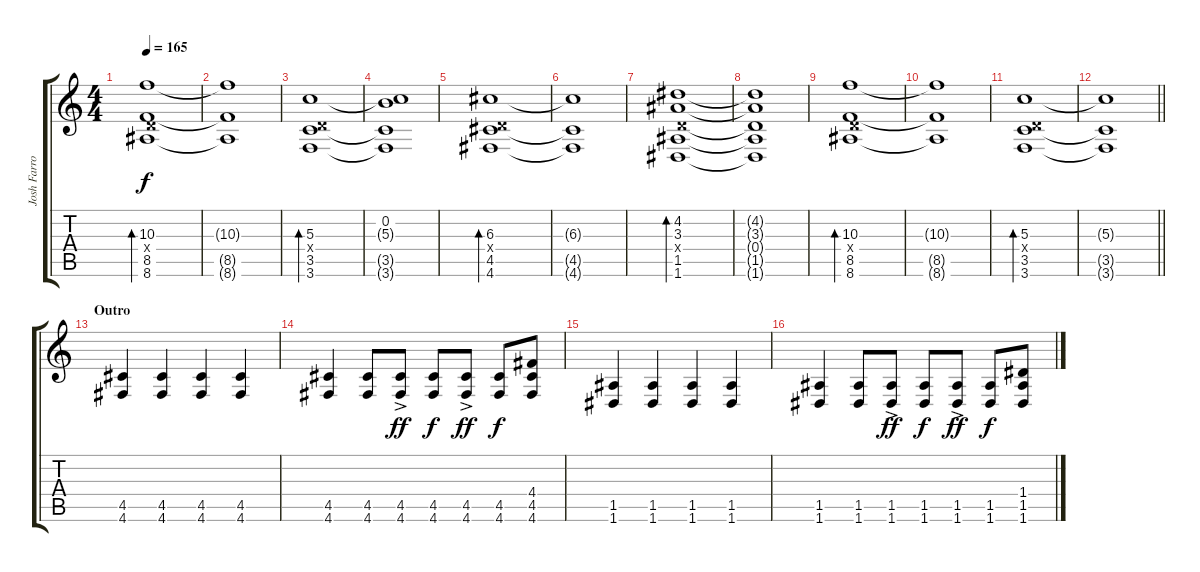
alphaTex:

\track ("Josh Farro (Rhythm Guitar/Left)" "Josh Farro") {instrument distortionguitar}
\staff {score tabs}
\tuning (E4 B3 G3 D3 A2 D2) {hide}
\ts (4 4)
\tempo 165
\clef g2
\ks c
(10.3 0.4{x} 8.5 8.6).1{bd 480 dy f} |
(10.3{t} 8.5{t} 8.6{t}).1 |
(5.3 0.4{x} 3.5 3.6).1{bd 480} |
(0.2 5.3{t} 3.5{t} 3.6{t}).1 |
(6.3 0.4{x} 4.5 4.6).1{bd 480} |
(6.3{t} 4.5{t} 4.6{t}).1 |
(4.2 3.3 0.4{x} 1.5 1.6).1{bd 480} |
(4.2{t} 3.3{t} 0.4{t} 1.5{t} 1.6{t}).1 |
(10.3 0.4{x} 8.5 8.6).1{bd 480} |
(10.3{t} 8.5{t} 8.6{t}).1 |
(5.3 0.4{x} 3.5 3.6).1{bd 480} |
\barLineRight lightlight
(5.3{t} 3.5{t} 3.6{t}).1 |
\section ("" "Outro")
(4.5 4.6).4{volume 13 instrument distortionguitar} (4.5 4.6).4 (4.5 4.6).4 (4.5 4.6).4 |
(4.5 4.6).4 (4.5 4.6).8 (4.5 4.6{ac}).8{dy ff} (4.5 4.6).8{dy f} (4.5 4.6{ac}).8{dy ff} (4.5 4.6).8{dy f} (4.4 4.5 4.6).8 |
(1.5 1.6).4 (1.5 1.6).4 (1.5 1.6).4 (1.5 1.6).4 |
(1.5 1.6).4 (1.5 1.6).8 (1.5 1.6{ac}).8{dy ff} (1.5 1.6).8{dy f} (1.5 1.6{ac}).8{dy ff} (1.5 1.6).8{dy f} (1.4 1.5 1.6).8
